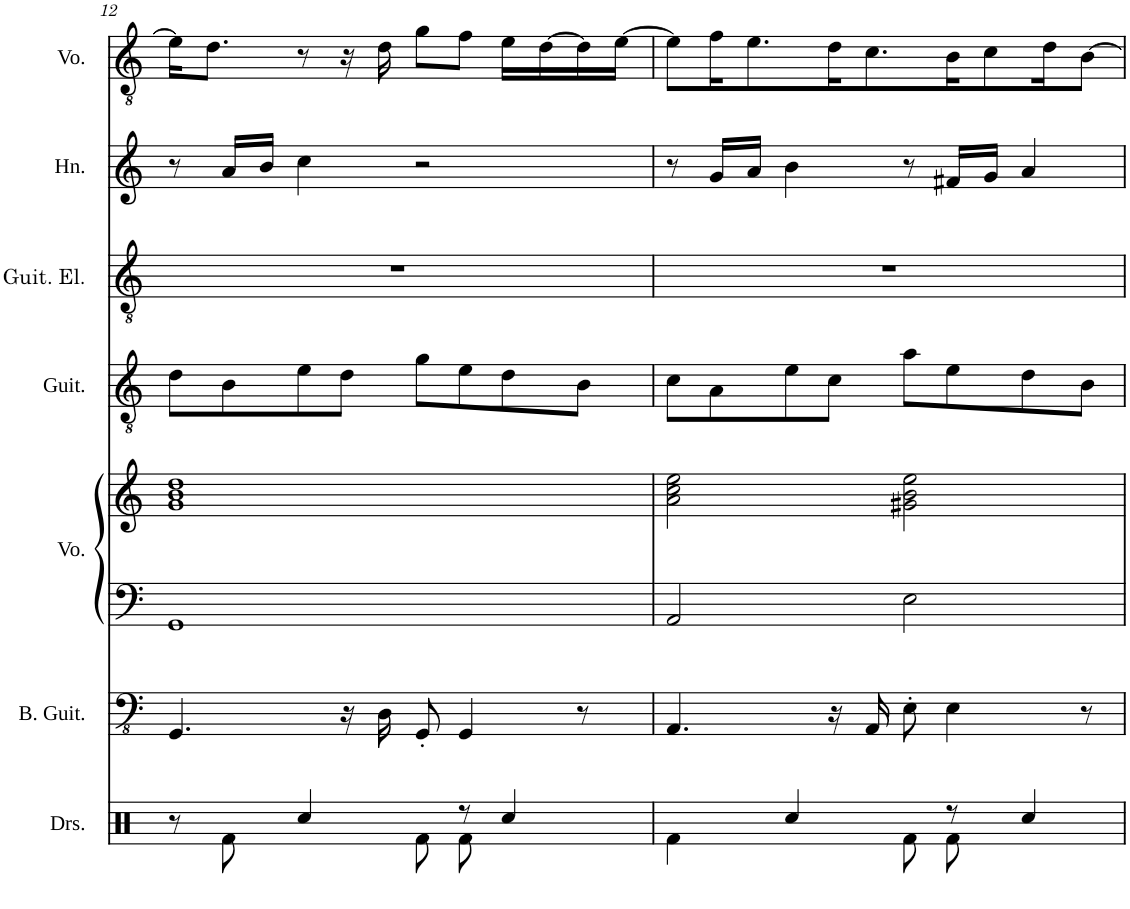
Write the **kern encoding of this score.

**kern	**kern	**kern	**kern	**kern	**kern	**kern	**kern
*part7	*part6	*part5	*part5	*part4	*part3	*part2	*part1
*staff8	*staff7	*staff6	*staff5	*staff4	*staff3	*staff2	*staff1
*I"Drumset	*I"Bass Guitar	*I"Voice	*	*I"Guitar	*I"Guitare électrique	*I"Horn	*I"Voice
*I'Drs.	*I'B. Guit.	*I'Vo.	*	*I'Guit.	*I'Guit. El.	*I'Hn.	*I'Vo.
!!LO:PB:g=z
*clefX	*clefFv4	*clefF4	*clefG2	*clefGv2	*clefGv2	*clefG2	*clefGv2
*	*	*	*	*	*	*Trd4c7	*
*k[]	*k[]	*k[]	*k[]	*k[]	*k[]	*k[]	*k[]
*M4/4	*M4/4	*M4/4	*M4/4	*M4/4	*M4/4	*M4/4	*M4/4
=12	=12	=12	=12	=12	=12	=12	=12
*^	*	*	*	*	*	*	*
8r	8ryy	4.GGG/	1GG	1g 1b 1dd	8d\L	1r	8r	16e\KL]
.	.	.	.	.	.	.	.	8.d\J
*v	*v	*	*	*	*	*	*	*
8Rf\	.	.	.	8B\	.	16a/LL	.
.	.	.	.	.	.	16b/JJ	.
4Rcc/	.	.	.	8e\	.	4cc\	8r
.	16r	.	.	8d\J	.	.	16r
.	16DD\	.	.	.	.	.	16d\
8Rf\	8GGG'/	.	.	8g\L	.	2r	8g\L
*^	*	*	*	*	*	*	*
8r	8Rf\	4GGG/	.	.	8e\	.	.	8f\J
4Rcc/	4ryy	.	.	.	8d\	.	.	16e\LL
.	.	.	.	.	.	.	.	[16d\
.	.	8r	.	.	8B\J	.	.	16d\]
.	.	.	.	.	.	.	.	[16e\JJ
=13	=13	=13	=13	=13	=13	=13	=13	=13
4Rf\	8ryy	4.AAA/	2AA/	2a\ 2cc\ 2ee\	8c\L	1r	8r	8e\L]
*v	*v	*	*	*	*	*	*	*
.	.	.	.	8A\	.	16g/LL	16f\K
.	.	.	.	.	.	16a/JJ	8.e\
4Rcc/	.	.	.	8e\	.	4b\	.
.	16r	.	.	8c\J	.	.	16d\K
.	16AAA/	.	.	.	.	.	8.c\
8Rf\	8EE'\	2E\	2g#X\ 2b\ 2ee\	8a\L	.	8r	.
*^	*	*	*	*	*	*	*
8r	8Rf\	4EE\	.	.	8e\	.	16f#X/LL	16B\K
.	.	.	.	.	.	.	16g/JJ	8c\
4Rcc/	4ryy	.	.	.	8d\	.	4a/	.
.	.	.	.	.	.	.	.	16d\K
.	.	8r	.	.	8B\J	.	.	[8B\J
*v	*v	*	*	*	*	*	*	*
=	=	=	=	=	=	=	=
*-	*-	*-	*-	*-	*-	*-	*-
